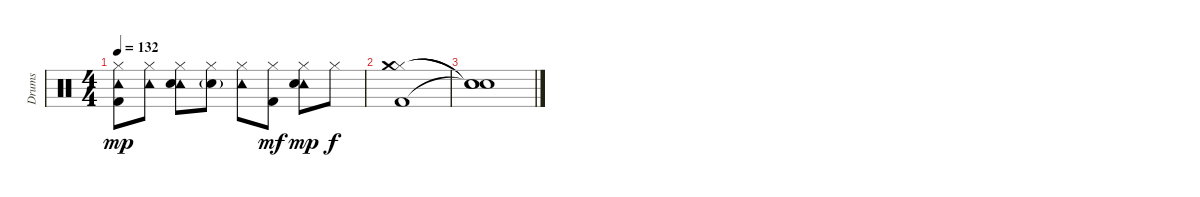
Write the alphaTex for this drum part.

\track ("Drums" "Drums") {instrument percussion}
\staff {score}
\articulation defaults
\ts (4 4)
\tempo 132
\clef neutral
\ks c
("Hi-Hat (closed)" "Tambourine (hit)" "Kick (hit) 2").8{dy mp} ("Hi-Hat (closed)" "Tambourine (hit)").8 ("Hi-Hat (closed)" "Tambourine (hit)" "Electric Snare (hit)").8 ("Hi-Hat (closed)" "Electric Snare (hit)"{g}).8 ("Hi-Hat (closed)" "Tambourine (hit)").8 ("Hi-Hat (closed)" "Kick (hit) 2").8{dy mf} ("Hi-Hat (closed)" "Tambourine (hit)" "Electric Snare (hit)").8{dy mp} "Hi-Hat (closed)".8{dy f} |
("Hi-Hat (closed)" "Crash medium (hit)" "Kick (hit) 2").1 |
("Snare (hit)"{t} "Snare (hit)"{t} "Snare (hit)"{t}).1
